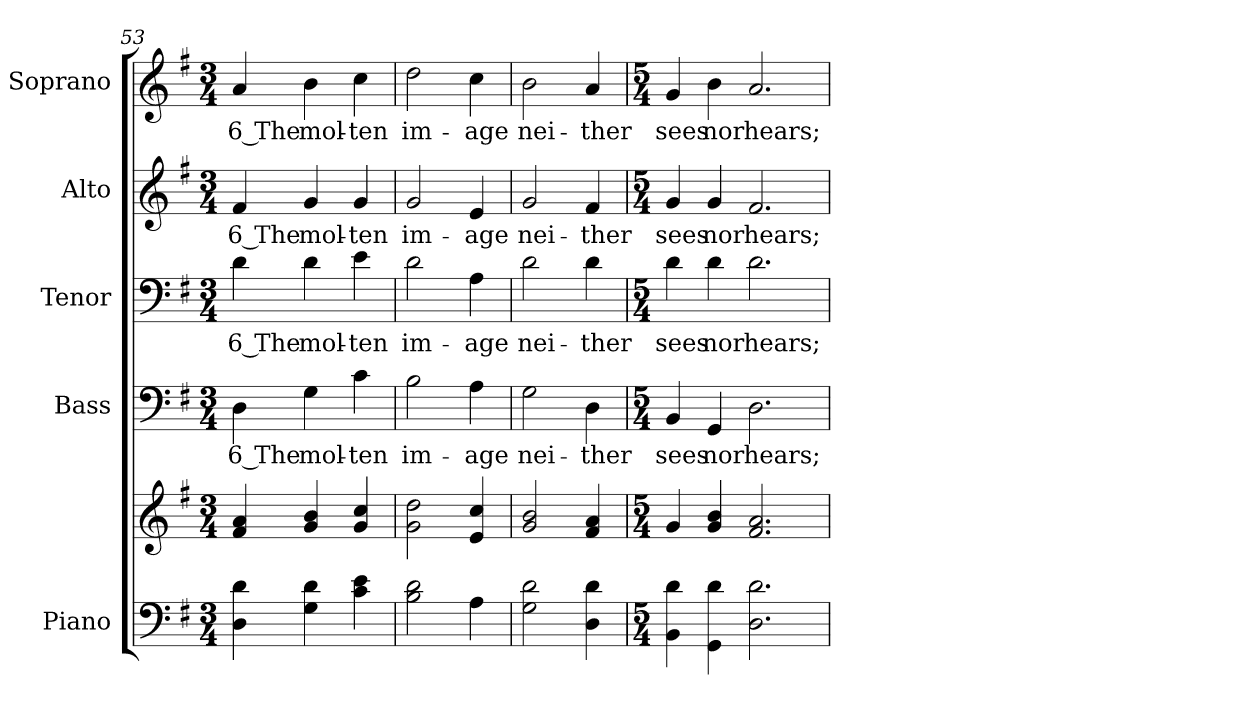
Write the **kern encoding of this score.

**kern	**kern	**kern	**text	**kern	**text	**kern	**text	**kern	**text
*part5	*part5	*part4	*part4	*part3	*part3	*part2	*part2	*part1	*part1
*staff6	*staff5	*staff4	*staff4	*staff3	*staff3	*staff2	*staff2	*staff1	*staff1
*I"Piano	*	*I"Bass	*	*I"Tenor	*	*I"Alto	*	*I"Soprano	*
*I'Pno.	*	*I'B.	*	*I'T.	*	*I'A.	*	*I'S.	*
!!LO:PB:g=z
*clefF4	*clefG2	*clefF4	*	*clefF4	*	*clefG2	*	*clefG2	*
*k[f#]	*k[f#]	*k[f#]	*	*k[f#]	*	*k[f#]	*	*k[f#]	*
*G:	*G:	*G:	*	*G:	*	*G:	*	*G:	*
*M3/4	*M3/4	*M3/4	*	*M3/4	*	*M3/4	*	*M3/4	*
=53	=53	=53	=53	=53	=53	=53	=53	=53	=53
!	!	!	!LO:LY:b:color=#000000	!	!	!	!	!	!
!	!	!	!	!	!LO:LY:b:color=#000000	!	!	!	!
!	!	!	!	!	!	!	!LO:LY:b:color=#000000	!	!
!	!	!	!	!	!	!	!	!	!LO:LY:b:color=#000000
4Di\ 4di	4f#i/ 4ai	4Di\	6 The	4di\	6 The	4f#i/	6 The	4ai/	6 The
!	!	!	!LO:LY:b:color=#000000	!	!	!	!	!	!
!	!	!	!	!	!LO:LY:b:color=#000000	!	!	!	!
!	!	!	!	!	!	!	!LO:LY:b:color=#000000	!	!
!	!	!	!	!	!	!	!	!	!LO:LY:b:color=#000000
4Gi\ 4di	4gi/ 4bi	4Gi\	mol-	4di\	mol-	4gi/	mol-	4bi\	mol-
!	!	!	!LO:LY:b:color=#000000	!	!	!	!	!	!
!	!	!	!	!	!LO:LY:b:color=#000000	!	!	!	!
!	!	!	!	!	!	!	!LO:LY:b:color=#000000	!	!
!	!	!	!	!	!	!	!	!	!LO:LY:b:color=#000000
4ci\ 4ei	4gi/ 4cci	4ci\	-ten	4ei\	-ten	4gi/	-ten	4cci\	-ten
=54	=54	=54	=54	=54	=54	=54	=54	=54	=54
!	!	!	!LO:LY:b:color=#000000	!	!	!	!	!	!
!	!	!	!	!	!LO:LY:b:color=#000000	!	!	!	!
!	!	!	!	!	!	!	!LO:LY:b:color=#000000	!	!
!	!	!	!	!	!	!	!	!	!LO:LY:b:color=#000000
2Bi\ 2di	2gi\ 2ddi	2Bi\	im-	2di\	im-	2gi/	im-	2ddi\	im-
!	!	!	!LO:LY:b:color=#000000	!	!	!	!	!	!
!	!	!	!	!	!LO:LY:b:color=#000000	!	!	!	!
!	!	!	!	!	!	!	!LO:LY:b:color=#000000	!	!
!	!	!	!	!	!	!	!	!	!LO:LY:b:color=#000000
4Ai\	4ei/ 4cci	4Ai\	-age	4Ai\	-age	4ei/	-age	4cci\	-age
!!LO:LB:g=z
=55	=55	=55	=55	=55	=55	=55	=55	=55	=55
!	!	!	!LO:LY:b:color=#000000	!	!	!	!	!	!
!	!	!	!	!	!LO:LY:b:color=#000000	!	!	!	!
!	!	!	!	!	!	!	!LO:LY:b:color=#000000	!	!
!	!	!	!	!	!	!	!	!	!LO:LY:b:color=#000000
2Gi\ 2di	2gi/ 2bi	2Gi\	nei-	2di\	nei-	2gi/	nei-	2bi\	nei-
!	!	!	!LO:LY:b:color=#000000	!	!	!	!	!	!
!	!	!	!	!	!LO:LY:b:color=#000000	!	!	!	!
!	!	!	!	!	!	!	!LO:LY:b:color=#000000	!	!
!	!	!	!	!	!	!	!	!	!LO:LY:b:color=#000000
4Di\ 4di	4f#i/ 4ai	4Di\	-ther	4di\	-ther	4f#i/	-ther	4ai/	-ther
=56	=56	=56	=56	=56	=56	=56	=56	=56	=56
*M5/4	*M5/4	*M5/4	*	*M5/4	*	*M5/4	*	*M5/4	*
!	!	!	!LO:LY:b:color=#000000	!	!	!	!	!	!
!	!	!	!	!	!LO:LY:b:color=#000000	!	!	!	!
!	!	!	!	!	!	!	!LO:LY:b:color=#000000	!	!
!	!	!	!	!	!	!	!	!	!LO:LY:b:color=#000000
4BBi\ 4di	4gi/	4BBi/	sees	4di\	sees	4gi/	sees	4gi/	sees
!	!	!	!LO:LY:b:color=#000000	!	!	!	!	!	!
!	!	!	!	!	!LO:LY:b:color=#000000	!	!	!	!
!	!	!	!	!	!	!	!LO:LY:b:color=#000000	!	!
!	!	!	!	!	!	!	!	!	!LO:LY:b:color=#000000
4GGi\ 4di	4gi/ 4bi	4GGi/	nor	4di\	nor	4gi/	nor	4bi\	nor
!	!	!	!LO:LY:b:color=#000000	!	!	!	!	!	!
!	!	!	!	!	!LO:LY:b:color=#000000	!	!	!	!
!	!	!	!	!	!	!	!LO:LY:b:color=#000000	!	!
!	!	!	!	!	!	!	!	!	!LO:LY:b:color=#000000
2.Di\ 2.di	2.f#i/ 2.ai	2.Di\	hears;	2.di\	hears;	2.f#i/	hears;	2.ai/	hears;
=	=	=	=	=	=	=	=	=	=
*-	*-	*-	*-	*-	*-	*-	*-	*-	*-
